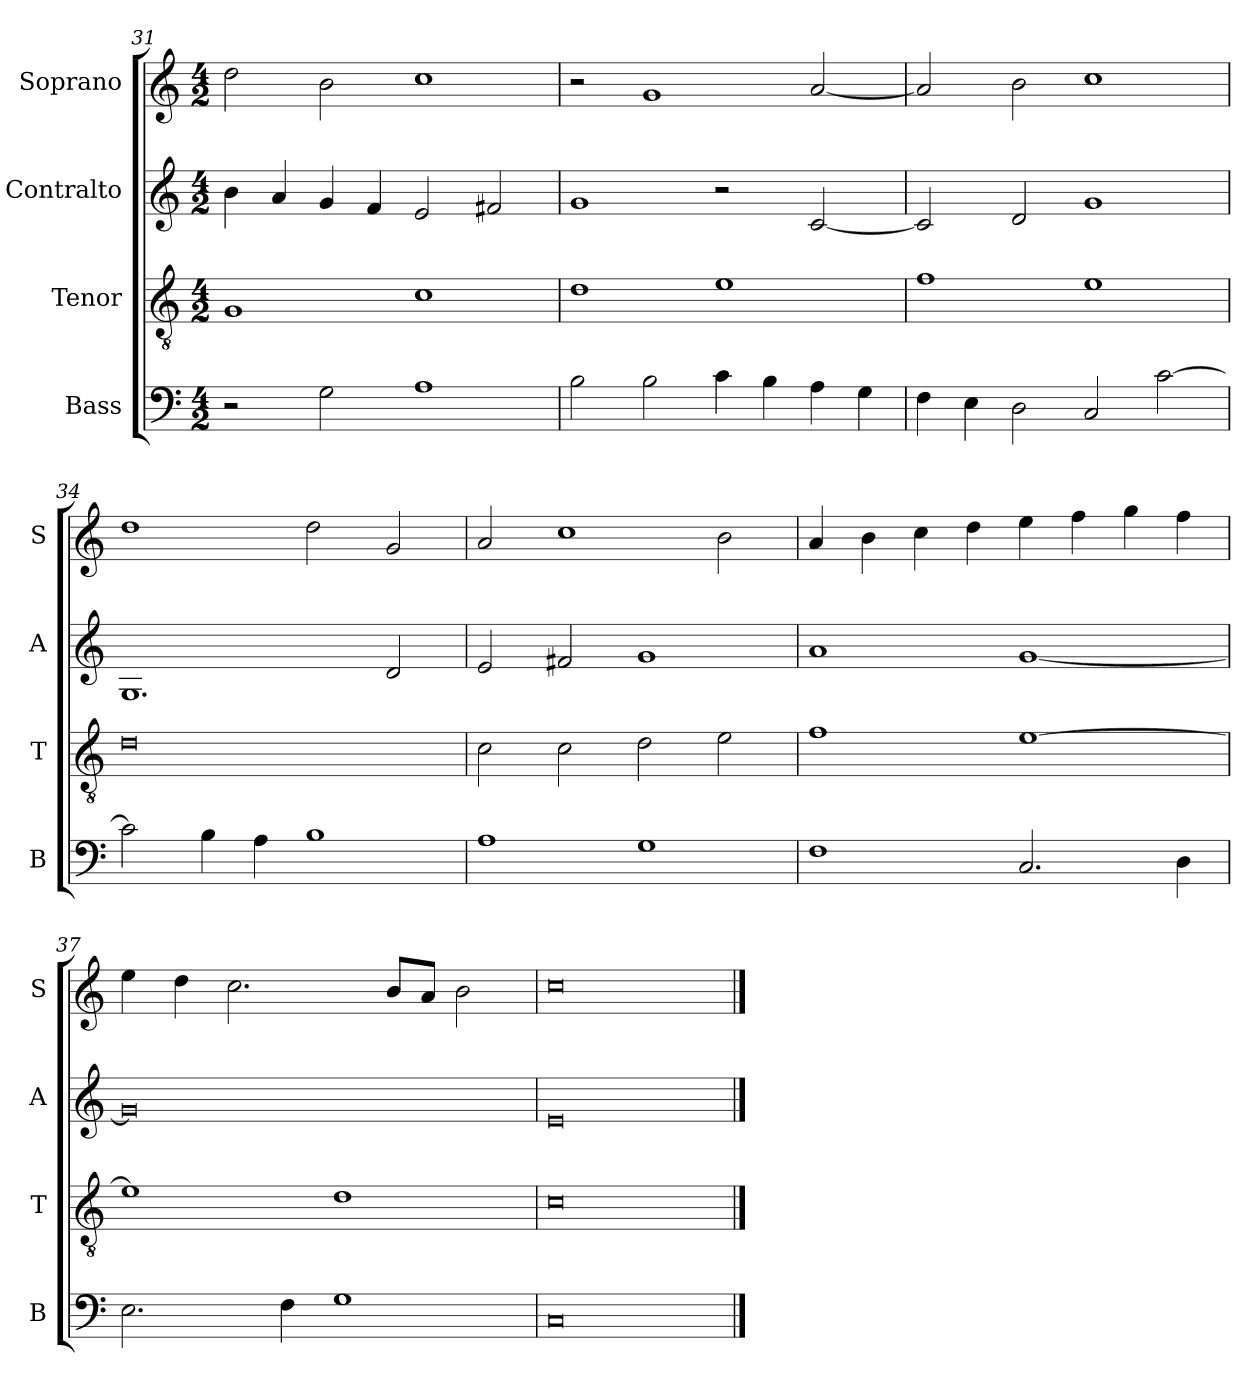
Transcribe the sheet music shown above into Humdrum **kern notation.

**kern	**kern	**kern	**kern
*part4	*part3	*part2	*part1
*staff4	*staff3	*staff2	*staff1
*I"Bass	*I"Tenor	*I"Contralto	*I"Soprano
*I'B	*I'T	*I'A	*I'S
*clefF4	*clefGv2	*clefG2	*clefG2
*k[]	*k[]	*k[]	*k[]
*C:ion	*C:ion	*C:ion	*C:ion
*M4/2	*M4/2	*M4/2	*M4/2
=31	=31	=31	=31
2r	1G	4b	2dd
.	.	4a	.
2G	.	4g	2b
.	.	4f	.
1A	1c	2e	1cc
.	.	2f#X	.
=32	=32	=32	=32
2B	1d	1g	2r
2B	.	.	1g
4c	1e	2r	.
4B	.	.	.
4A	.	[2c	[2a
4G	.	.	.
=33	=33	=33	=33
4F	1f	2c]	2a]
4E	.	.	.
2D	.	2d	2b
2C	1e	1g	1cc
[2c	.	.	.
=34	=34	=34	=34
2c]	0d	1.G	1dd
4B	.	.	.
4A	.	.	.
1B	.	.	2dd
.	.	2d	2g
=35	=35	=35	=35
1A	2c	2e	2a
.	2c	2f#X	1cc
1G	2d	1g	.
.	2e	.	2b
=36	=36	=36	=36
1F	1f	1a	4a
.	.	.	4b
.	.	.	4cc
.	.	.	4dd
2.C	[1e	[1g	4ee
.	.	.	4ff
.	.	.	4gg
4D	.	.	4ff
=37	=37	=37	=37
2.E	1e]	0g]	4ee
.	.	.	4dd
.	.	.	2.cc
4F	.	.	.
1G	1d	.	.
.	.	.	8b/L
.	.	.	8a/J
.	.	.	2b
=38	=38	=38	=38
0C	0c	0e	0cc
==	==	==	==
*-	*-	*-	*-
